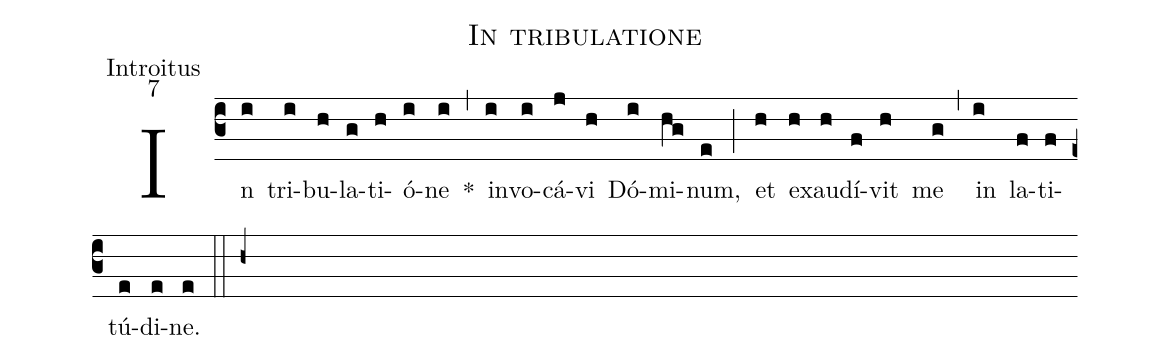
name:In tribulatione;
office-part:Introitus;
mode:7;
%%
(c3) In(i) tri(i)bu(h)la(g)ti(h)ó(i)ne(i) *(,) in(i)vo(i)cá(j)vi(h) Dó(i)mi(hg)num,(e) (;) et(h) ex(h)au(h)dí(f)vit(h) me(g) (,) in(i) la(f)ti(f)tú(e)di(e)ne.(e) (::h+)
